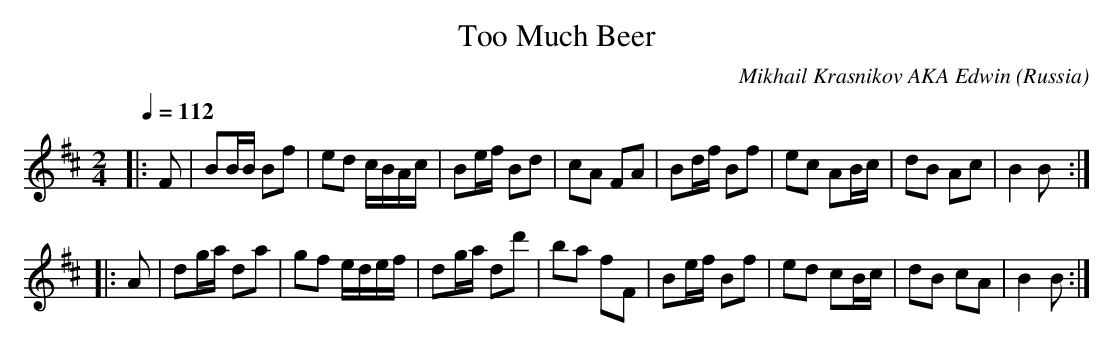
X:1
T:Too Much Beer
C:Mikhail Krasnikov AKA Edwin
L:1/16
M:2/4
O:Russia
Q:1/4=112
K:B min
|:F2 |\
B2BB B2f2 | e2d2 cBAc | B2ef B2d2 | c2A2 F2A2 |\
B2df B2f2 | e2c2 A2Bc | d2B2 A2c2 | B4B2 :|
|:A2|\
d2ga d2a2 | g2f2 edef | d2ga d2d'2 | b2a2 f2F2 |\
B2ef B2f2 | e2d2 c2Bc | d2B2 c2A2  | B4B2 :|
